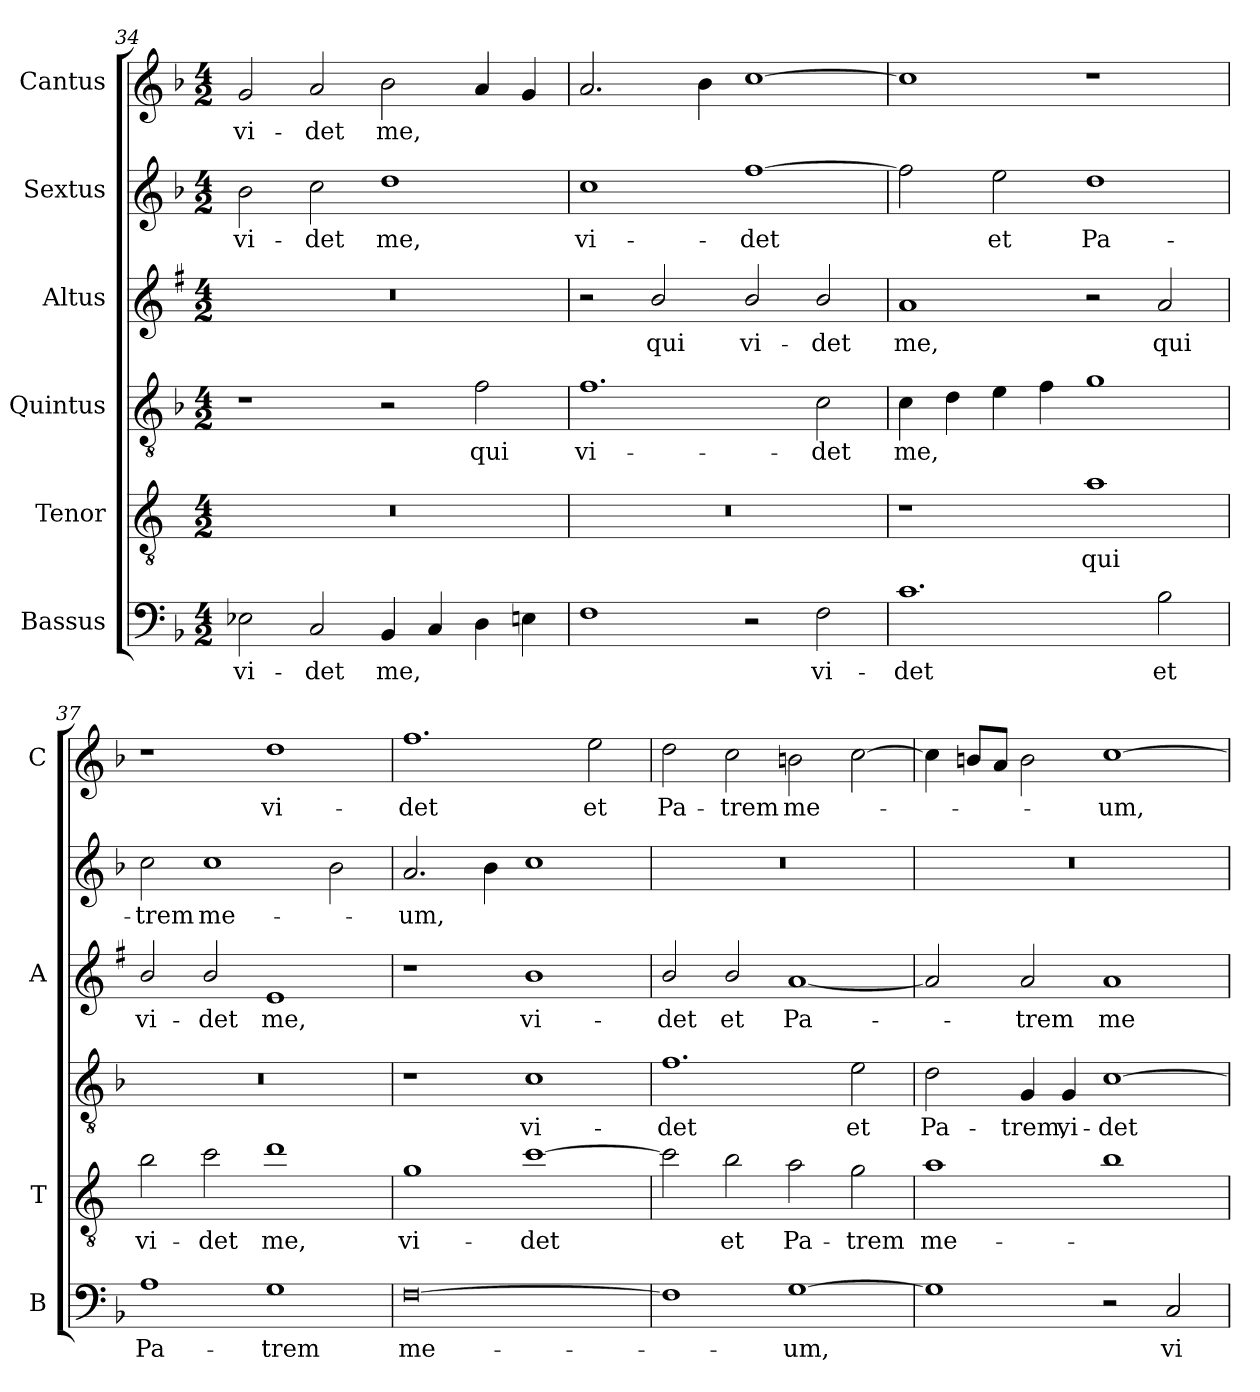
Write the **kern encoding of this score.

**kern	**text	**kern	**text	**kern	**text	**kern	**text	**kern	**text	**kern	**text
*part6	*part6	*part5	*part5	*part4	*part4	*part3	*part3	*part2	*part2	*part1	*part1
*staff6	*staff6	*staff5	*staff5	*staff4	*staff4	*staff3	*staff3	*staff2	*staff2	*staff1	*staff1
*I"Bassus	*	*I"Tenor	*	*I"Quintus	*	*I"Altus	*	*I"Sextus	*	*I"Cantus	*
*I'B	*	*I'T	*	*	*	*I'A	*	*	*	*I'C	*
*clefF4	*	*clefGv2	*	*clefGv2	*	*clefG2	*	*clefG2	*	*clefG2	*
*	*	*ITrd4c7	*	*	*	*ITrd1c2	*	*	*	*	*
*k[b-]	*	*k[b-]	*	*k[b-]	*	*k[b-]	*	*k[b-]	*	*k[b-]	*
*F:	*	*F:	*	*F:	*	*F:	*	*F:	*	*F:	*
*M4/2	*	*M4/2	*	*M4/2	*	*M4/2	*	*M4/2	*	*M4/2	*
=34	=34	=34	=34	=34	=34	=34	=34	=34	=34	=34	=34
!	!LO:LY:b	!	!	!	!	!	!	!	!LO:LY:b	!	!LO:LY:b
2E-X\	vi-	0r	.	1r	.	0r	.	2b-\	vi-	2g/	vi-
!	!LO:LY:b	!	!	!	!	!	!	!	!LO:LY:b	!	!LO:LY:b
2C/	-det	.	.	.	.	.	.	2cc\	-det	2a/	-det
!	!LO:LY:b	!	!	!	!	!	!	!	!LO:LY:b	!	!LO:LY:b
4BB-/	me,	.	.	2r	.	.	.	1dd	me,	2b-\	me,
4C/	.	.	.	.	.	.	.	.	.	.	.
!	!	!	!	!	!LO:LY:b	!	!	!	!	!	!
4D\	.	.	.	2f\	qui	.	.	.	.	4a/	.
4En\	.	.	.	.	.	.	.	.	.	4g/	.
=35	=35	=35	=35	=35	=35	=35	=35	=35	=35	=35	=35
!	!	!	!	!	!LO:LY:b	!	!	!	!LO:LY:b	!	!
1F	.	0r	.	1.f	vi-	2r	.	1cc	vi-	2.a/	.
!	!	!	!	!	!	!	!LO:LY:b	!	!	!	!
.	.	.	.	.	.	2a/	qui	.	.	.	.
.	.	.	.	.	.	.	.	.	.	4b-\	.
!	!	!	!	!	!	!	!LO:LY:b	!	!LO:LY:b	!	!
2r	.	.	.	.	.	2a/	vi-	[1ff	-det	[1cc	.
!	!LO:LY:b	!	!	!	!LO:LY:b	!	!LO:LY:b	!	!	!	!
2F\	vi-	.	.	2c\	-det	2a/	-det	.	.	.	.
!!LO:PB:g=z
=36	=36	=36	=36	=36	=36	=36	=36	=36	=36	=36	=36
!	!LO:LY:b	!	!	!	!LO:LY:b	!	!LO:LY:b	!	!	!	!
1.c	-det	1r	.	4c\	me,	1g	me,	2ff\]	.	1cc]	.
.	.	.	.	4d\	.	.	.	.	.	.	.
!	!	!	!	!	!	!	!	!	!LO:LY:b	!	!
.	.	.	.	4e\	.	.	.	2ee\	et	.	.
.	.	.	.	4f\	.	.	.	.	.	.	.
!	!	!	!LO:LY:b	!	!	!	!	!	!LO:LY:b	!	!
.	.	1d	qui	1g	.	2r	.	1dd	Pa-	1r	.
!	!LO:LY:b	!	!	!	!	!	!LO:LY:b	!	!	!	!
2B-\	et	.	.	.	.	2g/	qui	.	.	.	.
=37	=37	=37	=37	=37	=37	=37	=37	=37	=37	=37	=37
!	!LO:LY:b	!	!LO:LY:b	!	!	!	!LO:LY:b	!	!LO:LY:b	!	!
1A	Pa-	2e\	vi-	0r	.	2a/	vi-	2cc\	-trem	1r	.
!	!	!	!LO:LY:b	!	!	!	!LO:LY:b	!	!LO:LY:b	!	!
.	.	2f\	-det	.	.	2a/	-det	1cc	me-	.	.
!	!LO:LY:b	!	!LO:LY:b	!	!	!	!LO:LY:b	!	!	!	!LO:LY:b
1G	-trem	1g	me,	.	.	1d	me,	.	.	1dd	vi-
.	.	.	.	.	.	.	.	2b-\	.	.	.
=38	=38	=38	=38	=38	=38	=38	=38	=38	=38	=38	=38
!	!LO:LY:b	!	!LO:LY:b	!	!	!	!	!	!LO:LY:b	!	!LO:LY:b
[0F	me-	1c	vi-	1r	.	1r	.	2.a/	-um,	1.ff	-det
.	.	.	.	.	.	.	.	4b-\	.	.	.
!	!	!	!LO:LY:b	!	!LO:LY:b	!	!LO:LY:b	!	!	!	!
.	.	[1f	-det	1c	vi-	1a	vi-	1cc	.	.	.
!	!	!	!	!	!	!	!	!	!	!	!LO:LY:b
.	.	.	.	.	.	.	.	.	.	2ee\	et
=39	=39	=39	=39	=39	=39	=39	=39	=39	=39	=39	=39
!	!	!	!	!	!LO:LY:b	!	!LO:LY:b	!	!	!	!LO:LY:b
1F]	.	2f\]	.	1.f	-det	2a/	-det	0r	.	2dd\	Pa-
!	!	!	!LO:LY:b	!	!	!	!LO:LY:b	!	!	!	!LO:LY:b
.	.	2e\	et	.	.	2a/	et	.	.	2cc\	-trem
!	!LO:LY:b	!	!LO:LY:b	!	!	!	!LO:LY:b	!	!	!	!LO:LY:b
[1G	-um,	2d\	Pa-	.	.	[1g	Pa-	.	.	2bn\	me-
!	!	!	!LO:LY:b	!	!LO:LY:b	!	!	!	!	!	!
.	.	2c\	-trem	2e\	et	.	.	.	.	[2cc\	.
=40	=40	=40	=40	=40	=40	=40	=40	=40	=40	=40	=40
!	!	!	!LO:LY:b	!	!LO:LY:b	!	!	!	!	!	!
1G]	.	1d	me-	2d\	Pa-	2g/]	.	0r	.	4cc\]	.
.	.	.	.	.	.	.	.	.	.	8bn/L	.
.	.	.	.	.	.	.	.	.	.	8a/J	.
!	!	!	!	!	!LO:LY:b	!	!LO:LY:b	!	!	!	!
.	.	.	.	4G/	-trem,	2g/	-trem	.	.	2b\	.
!	!	!	!	!	!LO:LY:b	!	!	!	!	!	!
.	.	.	.	4G/	vi-	.	.	.	.	.	.
!	!	!	!	!	!LO:LY:b	!	!LO:LY:b	!	!	!	!LO:LY:b
2r	.	1e	.	[1c	-det	1g	me-	.	.	[1cc	-um,
!	!LO:LY:b	!	!	!	!	!	!	!	!	!	!
2C/	vi-	.	.	.	.	.	.	.	.	.	.
=	=	=	=	=	=	=	=	=	=	=	=
*-	*-	*-	*-	*-	*-	*-	*-	*-	*-	*-	*-
